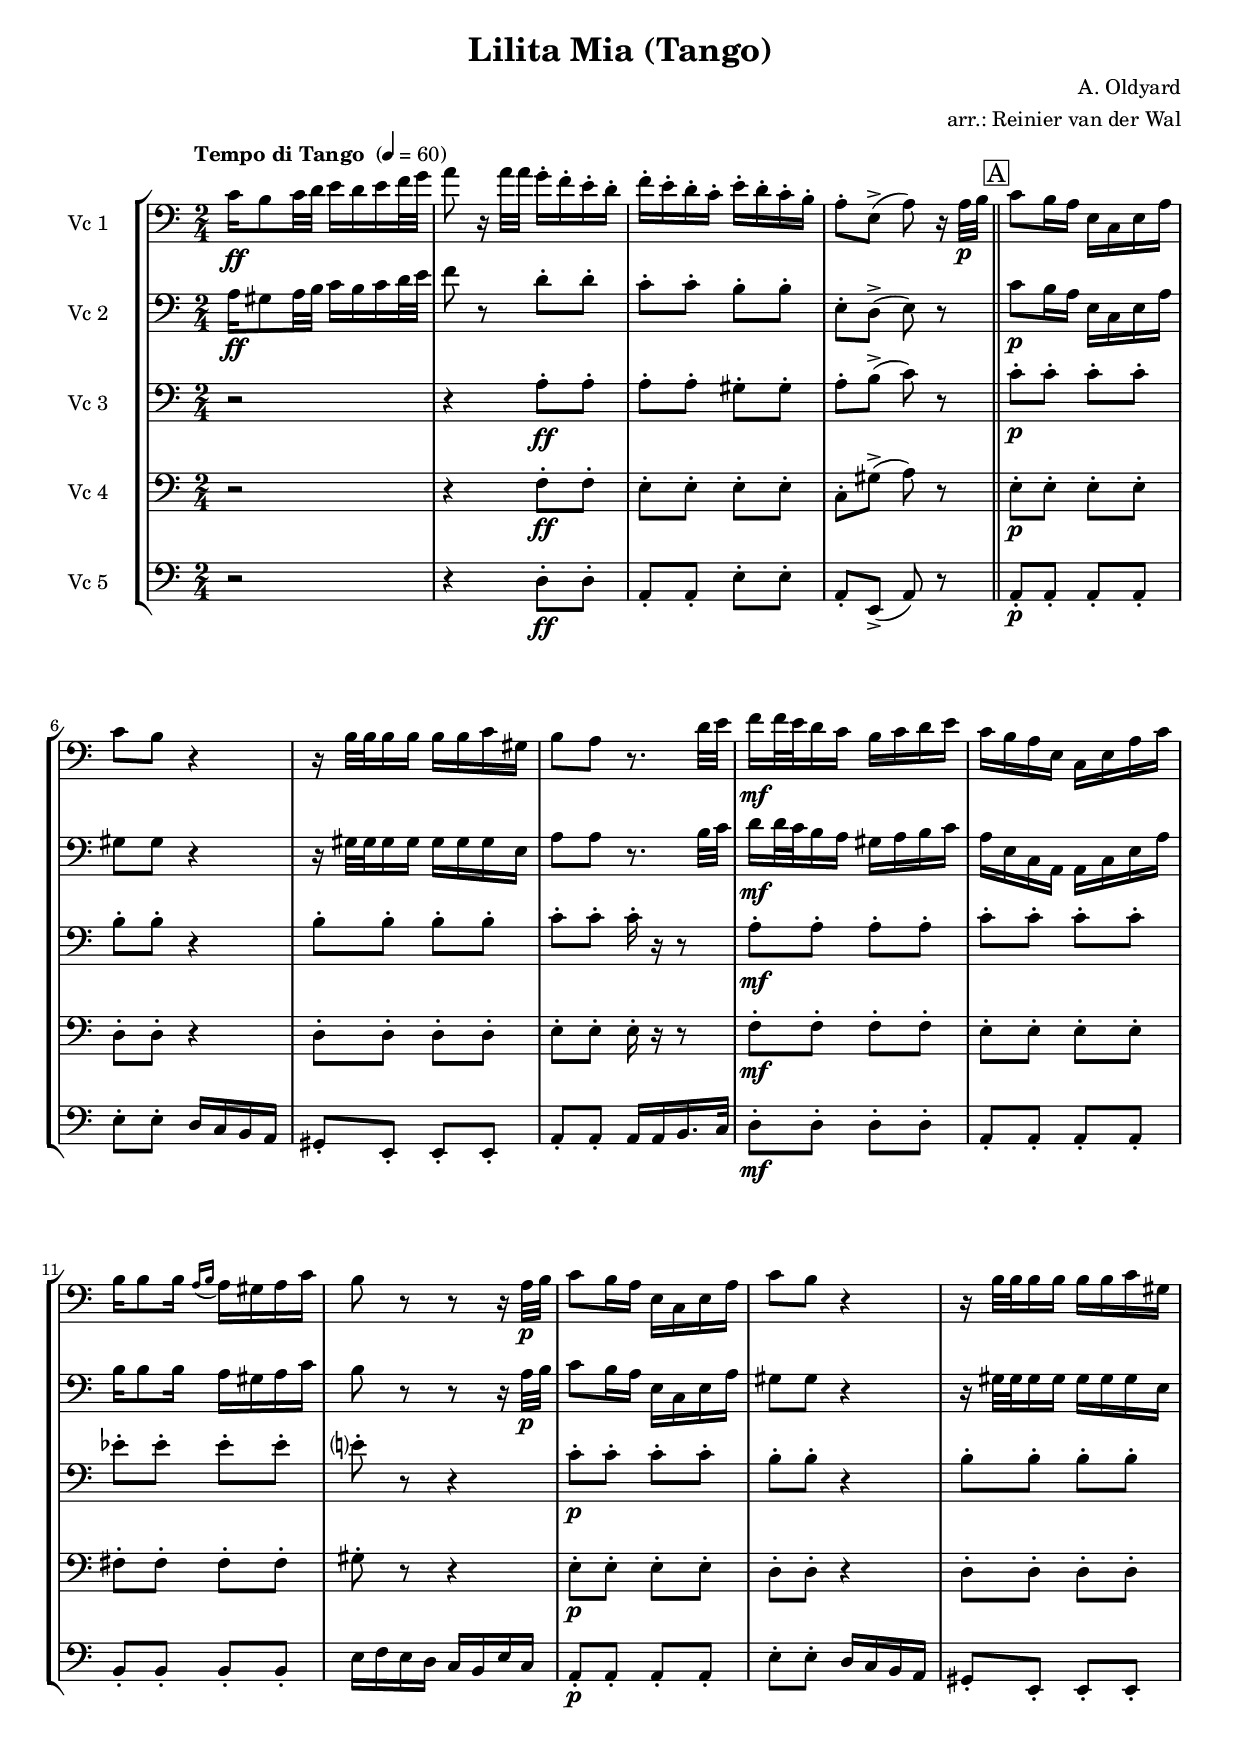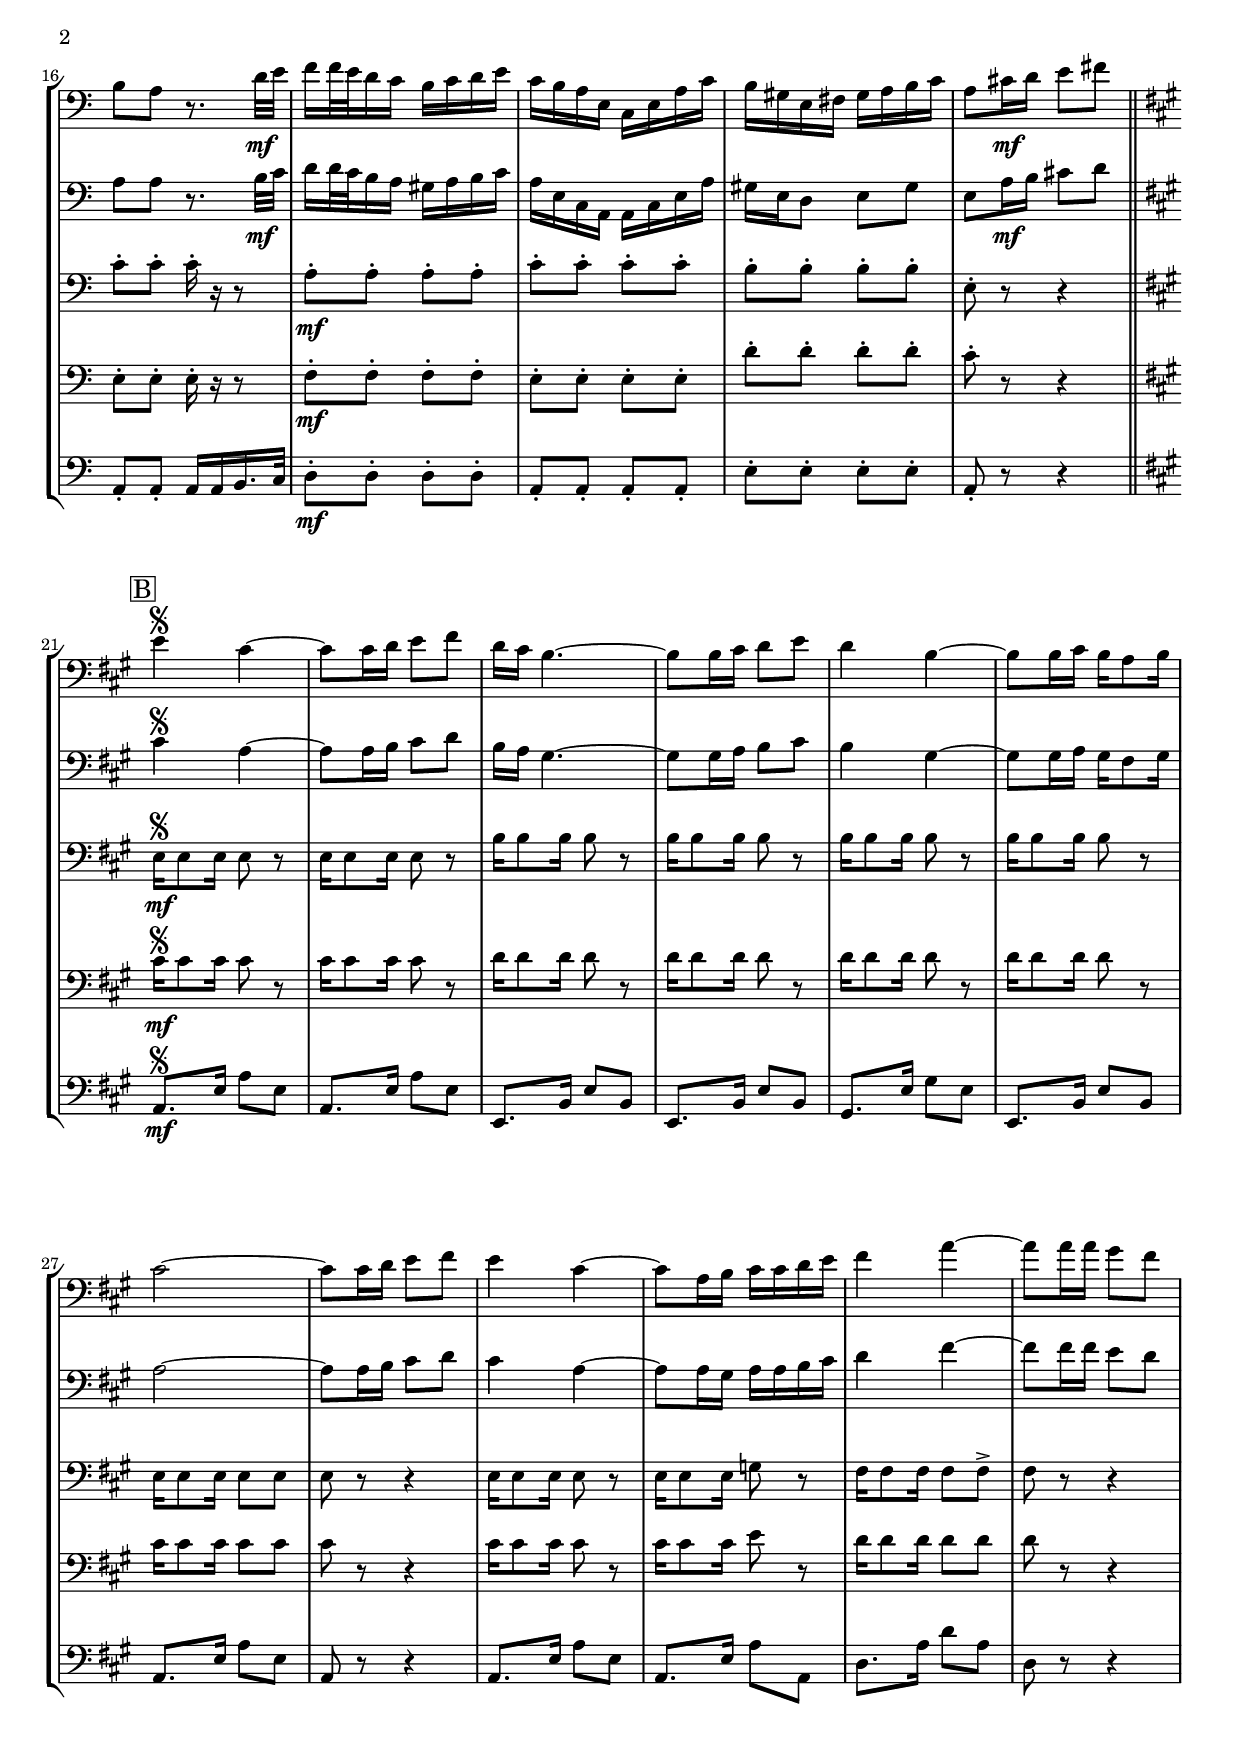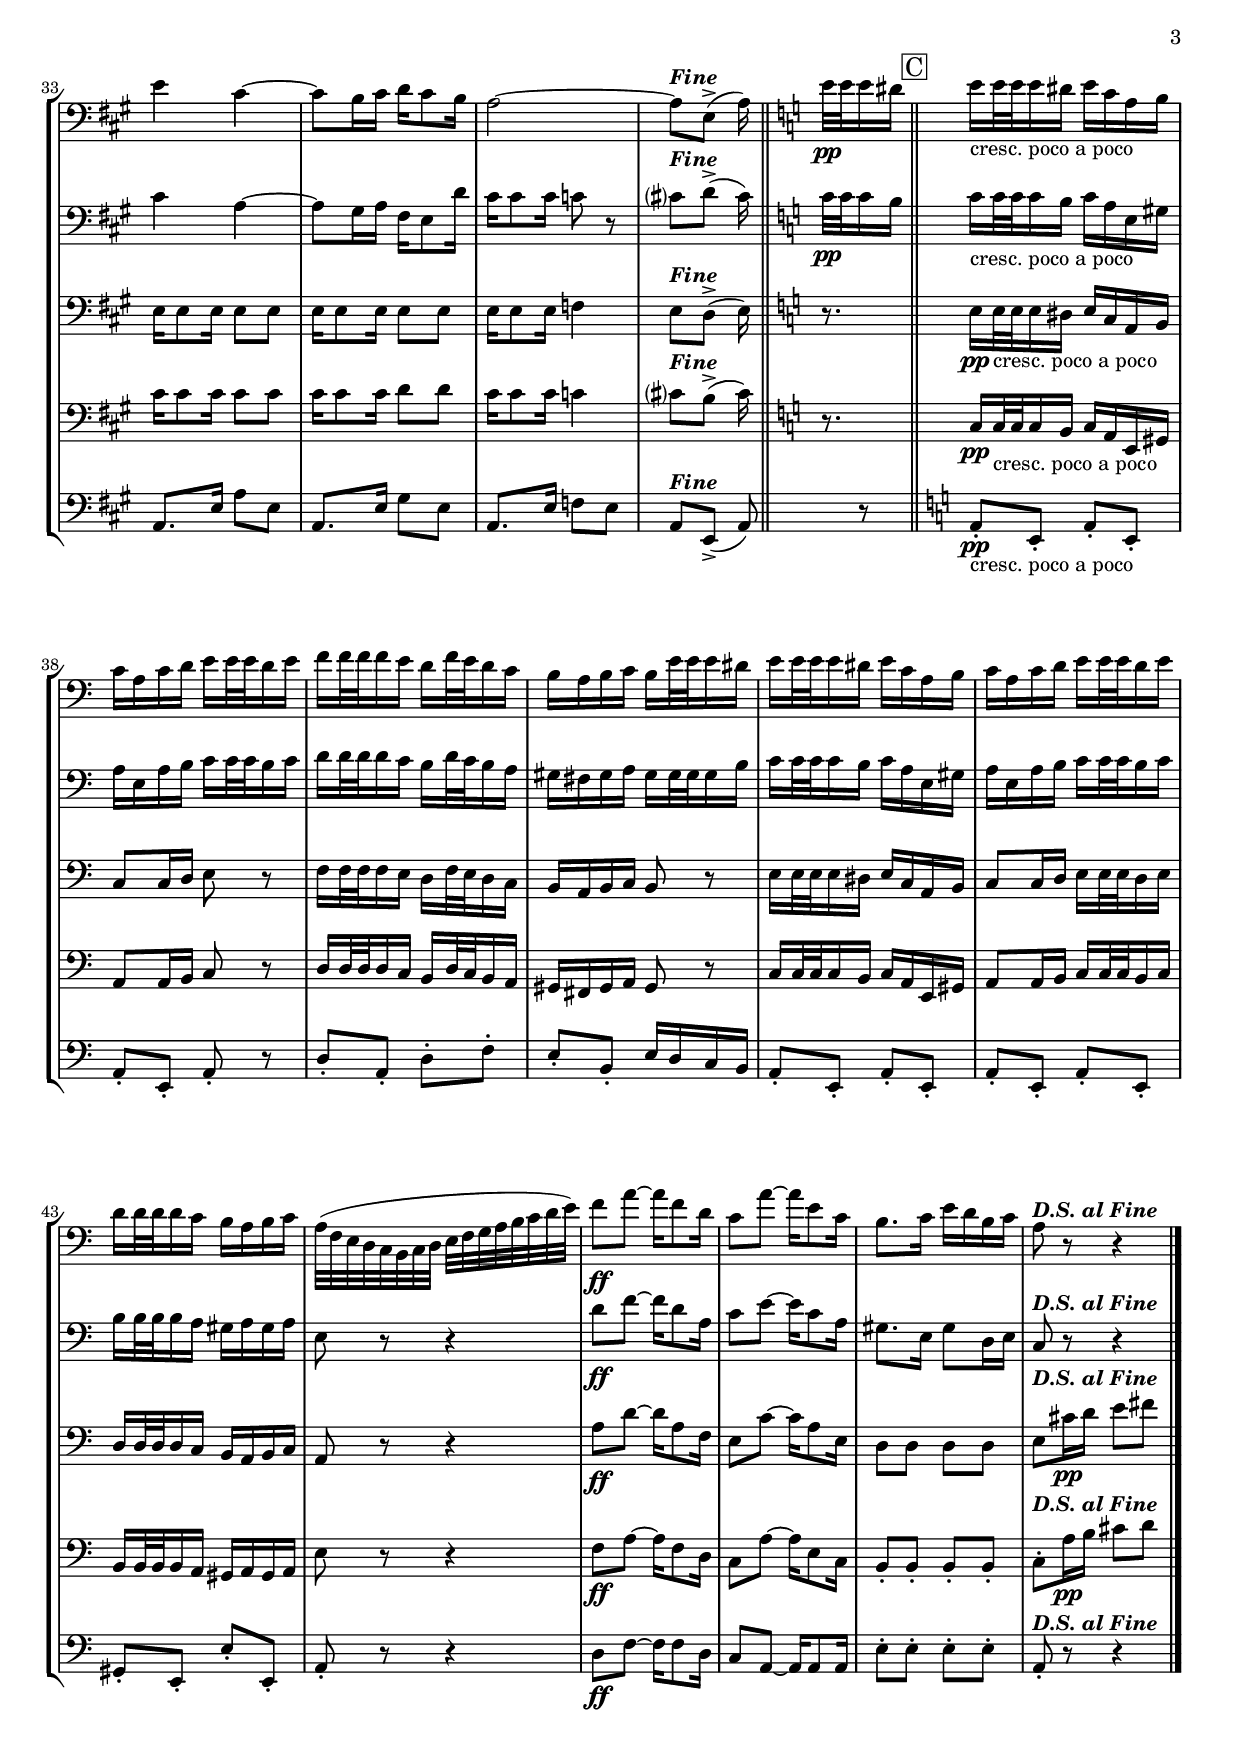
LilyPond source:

\version "2.14.2"
\include "deutsch.ly"

#(set-global-staff-size 18)

\header {
  title = "Lilita Mia (Tango)"
  composer = "A. Oldyard"
  arranger = "arr.: Reinier van der Wal"
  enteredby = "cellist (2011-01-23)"
}

voiceconsts = {
 \key c \major
 \time 2/4
 \clef "bass"
% \numericTimeSignature
 \compressFullBarRests
 \tempo "Tempo di Tango " 4=60
}

dsaf = \markup { \bold { \italic "D.S. al Fine" } }
fine = \markup { \bold { \italic "Fine" } }

midilow = "accordion"
%midilow = "harpsichord"
%midilow = "bassoon"

va = \relative c'' {
   \voiceconsts

   c16\ff h8 c32 d e16 d e f32 g
   a8 r16 a32 a g16-. f-. e-. d-.
   f-. e-. d-. c-. e-. d-. c-. h-.
   a8-. e(-> a) r16 a32\p h \bar "||"

   \mark \markup { \box A }
   c8 h16 a e c e a
   c8 h r4
   r16 h32[ h h16 h] h h c gis
   h8 a r8. d32 e

   f16[\mf f32 e d16 c] h c d e
   c h a e c e a c
   h h8 h16 \appoggiatura { a[ h] } a gis a c
   h8 r r r16 a32\p h

   c8 h16 a e c e a
   c8 h r4
   r16 h32[ h h16 h] h h c gis
   h8 a r8. d32\mf e

   f16[ f32 e d16 c] h c d e
   c h a e c e a c
   h gis e fis gis a h c
   a8 cis16\mf d e8 fis \key a \major \bar "||"

   \mark \markup { \box B }
   e4\segno cis~
   cis8 cis16 d e8 fis
   d16 cis h4.~
   h8 h16 cis d8 e

   d4 h~
   h8 h16 cis h a8 h16
   cis2~
   cis8 cis16 d e8 fis

   e4 cis~
   cis8 a16 h cis cis d e
   fis4 a~
   a8 a16 a gis8 fis

   e4 cis~
   cis8 h16 cis d cis8 h16
   a2~
   a8^\fine e(-> a16) \key c \major \bar "||"
   e'32\pp e e16 dis

   \mark \markup { \box C }
   e[_"cresc. poco a poco" e32 e e16 dis] e c a h
   c a c d e[ e32 e d16 e]
   f[ f32 f f16 e] d[ f32 e d16 c]
   h a h c h[ e32 e e16 dis]

   e[ e32 e e16 dis] e c a h
   c a c d e[ e32 e d16 e]
   d[ d32 d d16 c] h a h c
   a32( f e d c h c d e f g a h c d e)

   f8\ff a~ a16 f8 d16
   c8 a'~ a16 e8 c16
   h8. c16 e d h c
   a8^\dsaf r r4 \bar "|."
}

vb = \relative c'' {
   \voiceconsts

   a16\ff gis8 a32 h c16 h c d32 e
   f8 r d-. d-.
   c-. c-. h-. h-.
   e,-. d(-> e) r \bar "||"

   \mark \markup { \box A }
   c'\p h16 a e c e a
   gis8 gis r4
   r16 gis32[ gis gis16 gis] gis gis gis e
   a8 a r8. h32 c

   d16[\mf d32 c h16 a] gis a h c
   a e c a a c e a
   h h8 h16 a gis a c
   h8 r r r16 a32\p h

   c8 h16 a e c e a
   gis8 gis r4
   r16 gis32[ gis gis16 gis] gis gis gis e
   a8 a r8. h32\mf c   

   d16[ d32 c h16 a] gis a h c
   a e c a a c e a
   gis e d8 e gis
   e a16\mf h cis8 d \key a \major \bar "||"

   \mark \markup { \box B }
   cis4\segno a~
   a8 a16 h cis8 d
   h16 a gis4.~
   gis8 gis16 a h8 cis

   h4 gis~
   gis8 gis16 a gis fis8 gis16
   a2~
   a8 a16 h cis8 d

   cis4 a~
   a8 a16 gis a a h cis
   d4 fis~
   fis8 fis16 fis e8 d

   cis4 a~
   a8 gis16 a fis e8 d'16
   cis16 cis8 cis16 c8 r
   cis?^\fine d(-> cis16) \key c \major \bar "||"

   c32\pp c c16 h

   \mark \markup { \box C }
   c[_"cresc. poco a poco" c32 c c16 h] c a e gis
   a e a h c[ c32 c h16 c]
   d[ d32 d d16 c] h[ d32 c h16 a]
   gis fis gis a gis[ gis32 gis gis16 h]

   c[ c32 c c16 h] c a e gis
   a e a h c[ c32 c h16 c]
   h[ h32 h h16 a] gis a gis a
   e8 r r4

   d'8\ff f~ f16 d8 a16
   c8 e~ e16 c8 a16
   gis8. e16 gis8 d16 e
   c8^\dsaf r r4 \bar "|."
}

vc = \relative c'' {
   \voiceconsts

   r2
   r4 a8-.\ff a-.
   a-. a-. gis-. gis-.
   a-. h(-> c) r \bar "||"

   \mark \markup { \box A }
   c-.\p c-. c-. c-.
   h-. h-. r4
   h8-. h-. h-. h-.
   c-. c-. c16-. r r8

   a-.\mf a-. a-. a-.
   c-. c-. c-. c-.
   es-. es-. es-. es-.
   e?-. r r4

   c8-.\p c-. c-. c-.
   h-. h-. r4
   h8-. h-. h-. h-.
   c-. c-. c16-. r r8

   a-.\mf a-. a-. a-.
   c-. c-. c-. c-.
   h-. h-. h-. h-.
   e,-. r r4 \key a \major \bar "||"

   \mark \markup { \box B }
   e16\mf\segno e8 e16 e8 r
   e16 e8 e16 e8 r
   h'16 h8 h16 h8 r
   h16 h8 h16 h8 r

   h16 h8 h16 h8 r
   h16 h8 h16 h8 r
   e,16 e8 e16 e8 e
   e r r4

   e16 e8 e16 e8 r
   e16 e8 e16 g8 r
   fis16 fis8 fis16 fis8 fis->
   fis r r4

   e16 e8 e16 e8 e
   e16 e8 e16 e8 e
   e16 e8 e16 f4
   e8^\fine d(-> e16) \key a \minor \bar "||"
   r8.

   \mark \markup { \box C }
   e16[\pp e32_"cresc. poco a poco" e e16 dis] e c a h
   c8 c16 d e8 r
   f16[ f32 f f16 e] d[ f32 e d16 c]
   h a h c h8 r

   e16[ e32 e e16 dis] e c a h
   c8 c16 d e[ e32 e d16 e]
   d[ d32 d d16 c] h a h c
   a8 r r4

   a'8\ff d~ d16 a8 f16
   e8 c'~ c16 a8 e16
   d8 d d d
   e^\dsaf cis'16\pp d e8 fis \bar "|."
}

vd = \relative c' {
   \voiceconsts

   r2
   r4 f8-.\ff f-.
   e-. e-. e-. e-.
   c-. gis'(-> a) r \bar "||"

   \mark \markup { \box A }
   e-.\p e-. e-. e-.
   d-. d-. r4
   d8-. d-. d-. d-.
   e-. e-. e16-. r r8

   f-.\mf f-. f-. f-.
   e-. e-. e-. e-.
   fis-. fis-. fis-. fis-.
   gis-. r r4

   e8-.\p e-. e-. e-.
   d-. d-. r4
   d8-. d-. d-. d-.
   e-. e-. e16-. r r8

   f-.\mf f-. f-. f-.
   e-. e-. e-. e-.
   d'-. d-. d-. d-.
   c-. r r4 \key a \major \bar "||"

   \mark \markup { \box B }
   cis16\mf\segno cis8 cis16 cis8 r
   cis16 cis8 cis16 cis8 r
   d16 d8 d16 d8 r
   d16 d8 d16 d8 r

   d16 d8 d16 d8 r
   d16 d8 d16 d8 r
   cis16 cis8 cis16 cis8 cis
   cis r r4

   cis16 cis8 cis16 cis8 r
   cis16 cis8 cis16 e8 r
   d16 d8 d16 d8 d
   d r r4

   cis16 cis8 cis16 cis8 cis
   cis16 cis8 cis16 d8 d
   cis16 cis8 cis16 c4
   cis?8^\fine h(-> cis16) \bar "||" \key c \major
   r8.

   \mark \markup { \box C }
   c,16[\pp c32_"cresc. poco a poco" c c16 h] c a e gis
   a8 a16 h c8 r
   d16[ d32 d d16 c] h[ d32 c h16 a]
   gis fis gis a gis8 r

   c16[ c32 c c16 h] c a e gis
   a8 a16 h c[ c32 c h16 c]
   h[ h32 h h16 a] gis a gis a
   e'8 r r4

   f8\ff a~ a16 f8 d16
   c8 a'~ a16 e8 c16
   h8-. h-. h-. h-.
   c-.^\dsaf a'16\pp h cis8 d \bar "|."
}

ve = \relative c' {
   \voiceconsts

   r2
   r4 d8-.\ff d-.
   a-. a-. e'-. e-.
   a,-. e(-> a) r \bar "||"

   \mark \markup { \box A }
   a-.\p a-. a-. a-.
   e'-. e-. d16 c h a
   gis8-. e-. e-. e-.
   a-. a-. a16 a h16. c32

   d8-.\mf d-. d-. d-.
   a-. a-. a-. a-.
   h-. h-. h-. h-.
   e16 f e d c h e c

   a8-.\p a-. a-. a-.
   e'-. e-. d16 c h a
   gis8-. e-. e-. e-.
   a-. a-. a16 a h16. c32

   d8-.\mf d-. d-. d-.
   a-. a-. a-. a-.
   e'-. e-. e-. e-.
   a,-. r r4 \key a \major \bar "||"

   \mark \markup { \box B }
   a8.\mf\segno e'16 a8 e
   a,8. e'16 a8 e
   e,8. h'16 e8 h
   e,8. h'16 e8 h

   gis8. e'16 gis8 e
   e,8. h'16 e8 h
   a8. e'16 a8 e
   a, r r4

   a8. e'16 a8 e
   a,8. e'16 a8 a,
   d8. a'16 d8 a
   d, r r4

   a8. e'16 a8 e
   a,8. e'16 gis8 e
   a,8. e'16 f8 e
   a,^\fine e(-> a) r \key c \major \bar "||"

   \mark \markup { \box C }
   a-.\pp_"cresc. poco a poco" e-. a-. e-.
   a-. e-. a-. r
   d-. a-. d-. f-.
   e-. h-. e16 d c h

   a8-. e-. a-. e-.
   a-. e-. a-. e-.
   gis-. e-. e'-. e,-.
   a-. r r4

   d8\ff f~ f16 f8 d16
   c8 a~ a16 a8 a16
   e'8-. e-. e-. e-.
   a,-.^\dsaf r r4 \bar "|."
}


\book {
  \score {
    \new StaffGroup <<
      \new Staff {
	\set Staff.midiInstrument = \midilow
	\set Staff.instrumentName = #"Vc 1"
%	\va
	\transpose c c, { \va }
      }

      \new Staff {
	\set Staff.midiInstrument = \midilow
	\set Staff.instrumentName = #"Vc 2"
%	\vb
	\transpose c c, { \vb }
      }

      \new Staff {
	\set Staff.midiInstrument = \midilow
	\set Staff.instrumentName = #"Vc 3"
%	\vc
	\transpose c c, { \vc }
      }

      \new Staff {
	\set Staff.midiInstrument = \midilow
	\set Staff.instrumentName = #"Vc 4"
%	\vd
	\transpose c c, { \vd }
      }

      \new Staff {
	\set Staff.midiInstrument = \midilow
	\set Staff.instrumentName = #"Vc 5"
%	\ve
	\transpose c c, { \ve }
      }
    >>

    \layout {}

    \midi {
      \context {
	\Score
	tempoWholesPerMinute = #(ly:make-moment 60 4)
      }
    }
  }
}